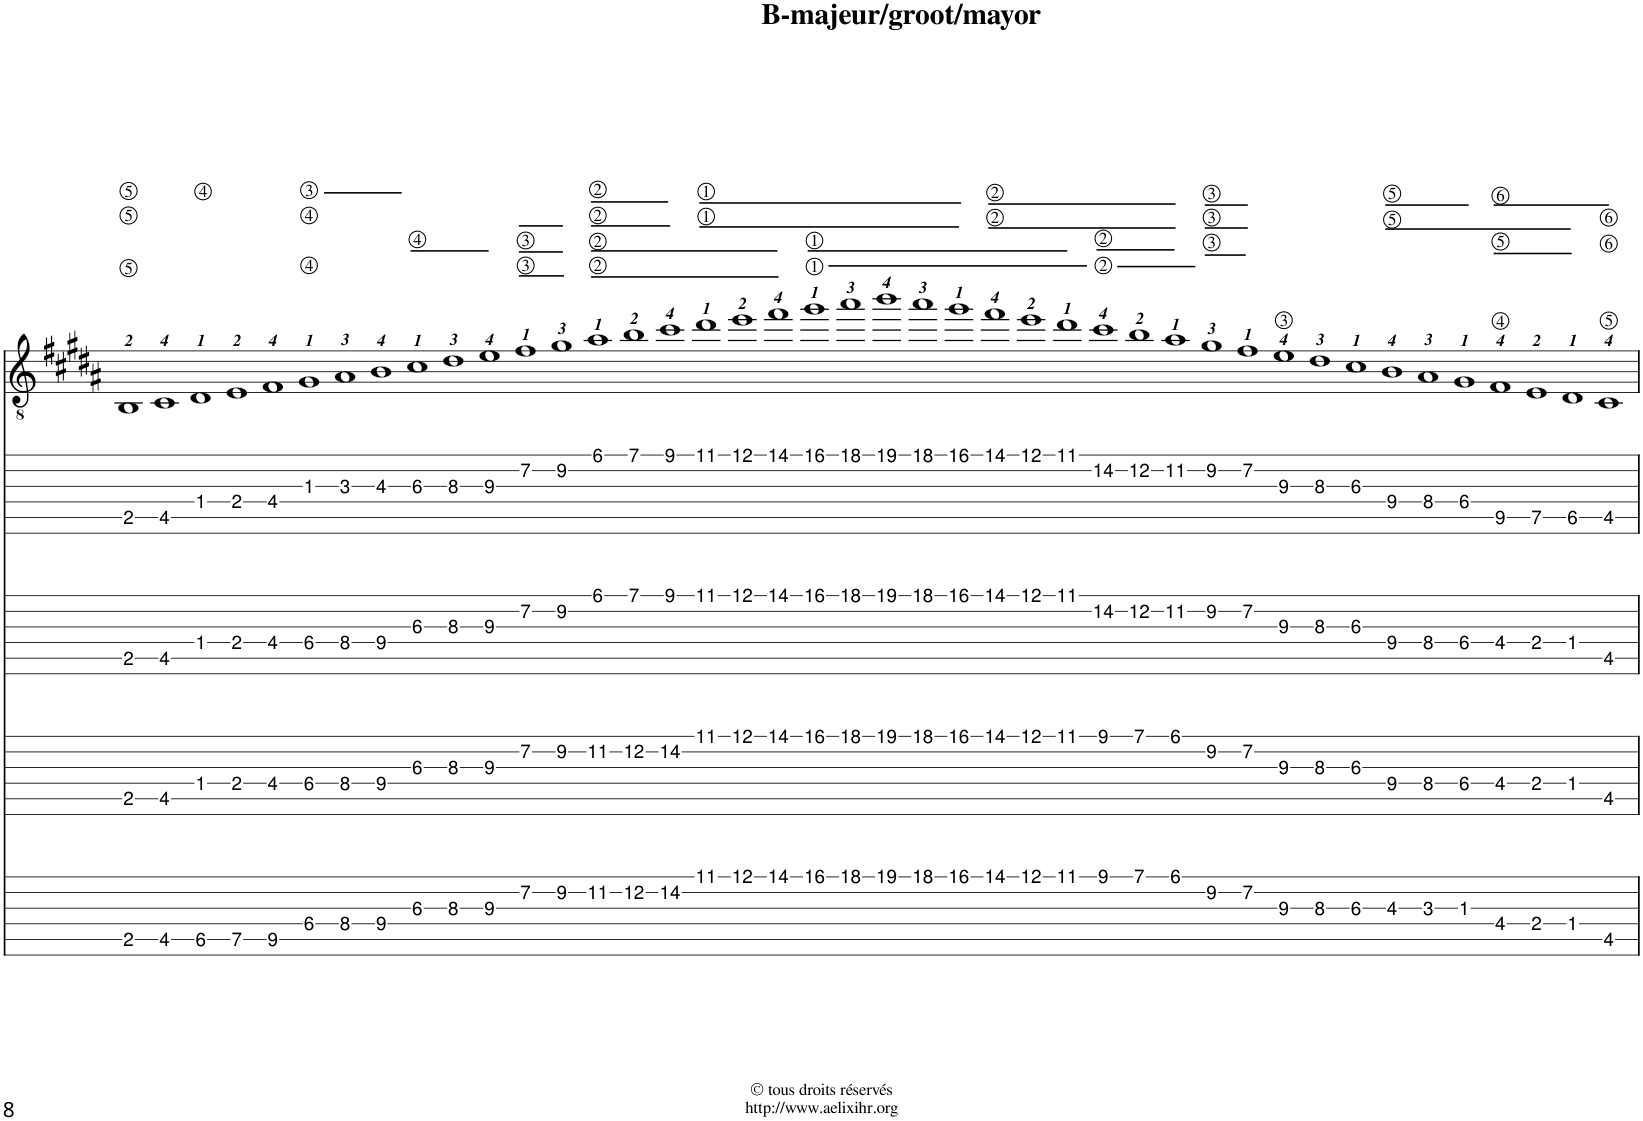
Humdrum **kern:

**kern	**kern	**kern	**kern	**kern
*part5	*part4	*part3	*part2	*part1
*staff5	*staff4	*staff3	*staff2	*staff1
*I"gt	*I"gt	*I"gt	*I"gt	*I"gt
!!LO:PB:g=z
*	*	*	*	*clefGv2
*k[f#c#g#d#a#]	*k[f#c#g#d#a#]	*k[f#c#g#d#a#]	*k[f#c#g#d#a#]	*k[f#c#g#d#a#]
*M42/1	*M42/1	*M42/1	*M42/1	*M42/1
=8	=8	=8	=8	=8
!	!	!	!	!LO:TX:a:B:t=B-majeur/groot/mayor
1BB	1BB	1BB	1BB	1BB
1C#	1C#	1C#	1C#	1C#
1D#	1D#	1D#	1D#	1D#
1E	1E	1E	1E	1E
1F#	1F#	1F#	1F#	1F#
1G#	1G#	1G#	1G#	1G#
1A#	1A#	1A#	1A#	1A#
1B	1B	1B	1B	1B
1c#	1c#	1c#	1c#	1c#
1d#	1d#	1d#	1d#	1d#
1e	1e	1e	1e	1e
1f#	1f#	1f#	1f#	1f#
1g#	1g#	1g#	1g#	1g#
1a#	1a#	1a#	1a#	1a#
1b	1b	1b	1b	1b
1cc#	1cc#	1cc#	1cc#	1cc#
1dd#	1dd#	1dd#	1dd#	1dd#
1ee	1ee	1ee	1ee	1ee
1ff#	1ff#	1ff#	1ff#	1ff#
1gg#	1gg#	1gg#	1gg#	1gg#
1aa#	1aa#	1aa#	1aa#	1aa#
1bb	1bb	1bb	1bb	1bb
1aa#	1aa#	1aa#	1aa#	1aa#
1gg#	1gg#	1gg#	1gg#	1gg#
1ff#	1ff#	1ff#	1ff#	1ff#
1ee	1ee	1ee	1ee	1ee
1dd#	1dd#	1dd#	1dd#	1dd#
1cc#	1cc#	1cc#	1cc#	1cc#
1b	1b	1b	1b	1b
1a#	1a#	1a#	1a#	1a#
1g#	1g#	1g#	1g#	1g#
1f#	1f#	1f#	1f#	1f#
1e	1e	1e	1e	1e
1d#	1d#	1d#	1d#	1d#
1c#	1c#	1c#	1c#	1c#
1B	1B	1B	1B	1B
1A#	1A#	1A#	1A#	1A#
1G#	1G#	1G#	1G#	1G#
1F#	1F#	1F#	1F#	1F#
1E	1E	1E	1E	1E
1D#	1D#	1D#	1D#	1D#
1C#	1C#	1C#	1C#	1C#
=	=	=	=	=
*-	*-	*-	*-	*-
